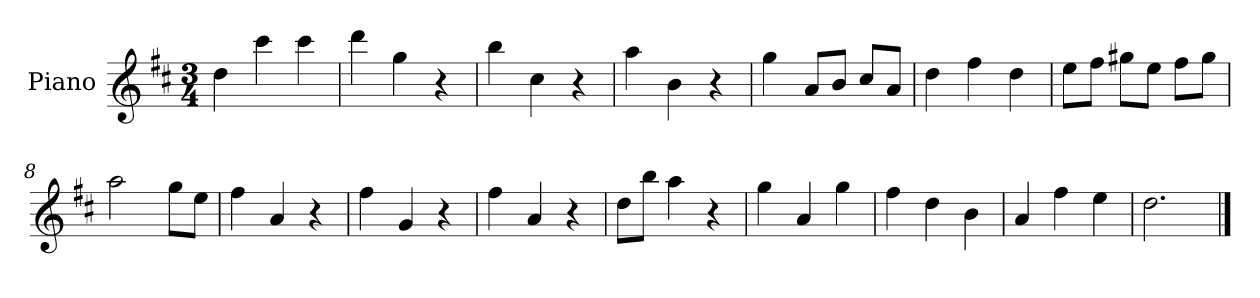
**kern
*part1
*staff1
*I"Piano
*I'Pno
*clefG2
*k[f#c#]
*M3/4
=1
4dd\
4ccc#\
4ccc#\
=2
4ddd\
4gg\
4r
=3
4bb\
4cc#\
4r
=4
4aa\
4b\
4r
=5
4gg\
8a/L
8b/J
8cc#/L
8a/J
=6
4dd\
4ff#\
4dd\
=7
8ee\L
8ff#\J
8gg#X\L
8ee\J
8ff#\L
8gg#\J
=8
2aa\
8gg\L
8ee\J
=9
4ff#\
4a/
4r
=10
4ff#\
4g/
4r
=11
4ff#\
4a/
4r
=12
8dd\L
8bb\J
4aa\
4r
=13
4gg\
4a/
4gg\
=14
4ff#\
4dd\
4b\
=15
4a/
4ff#\
4ee\
=16
2.dd\
==
*-
